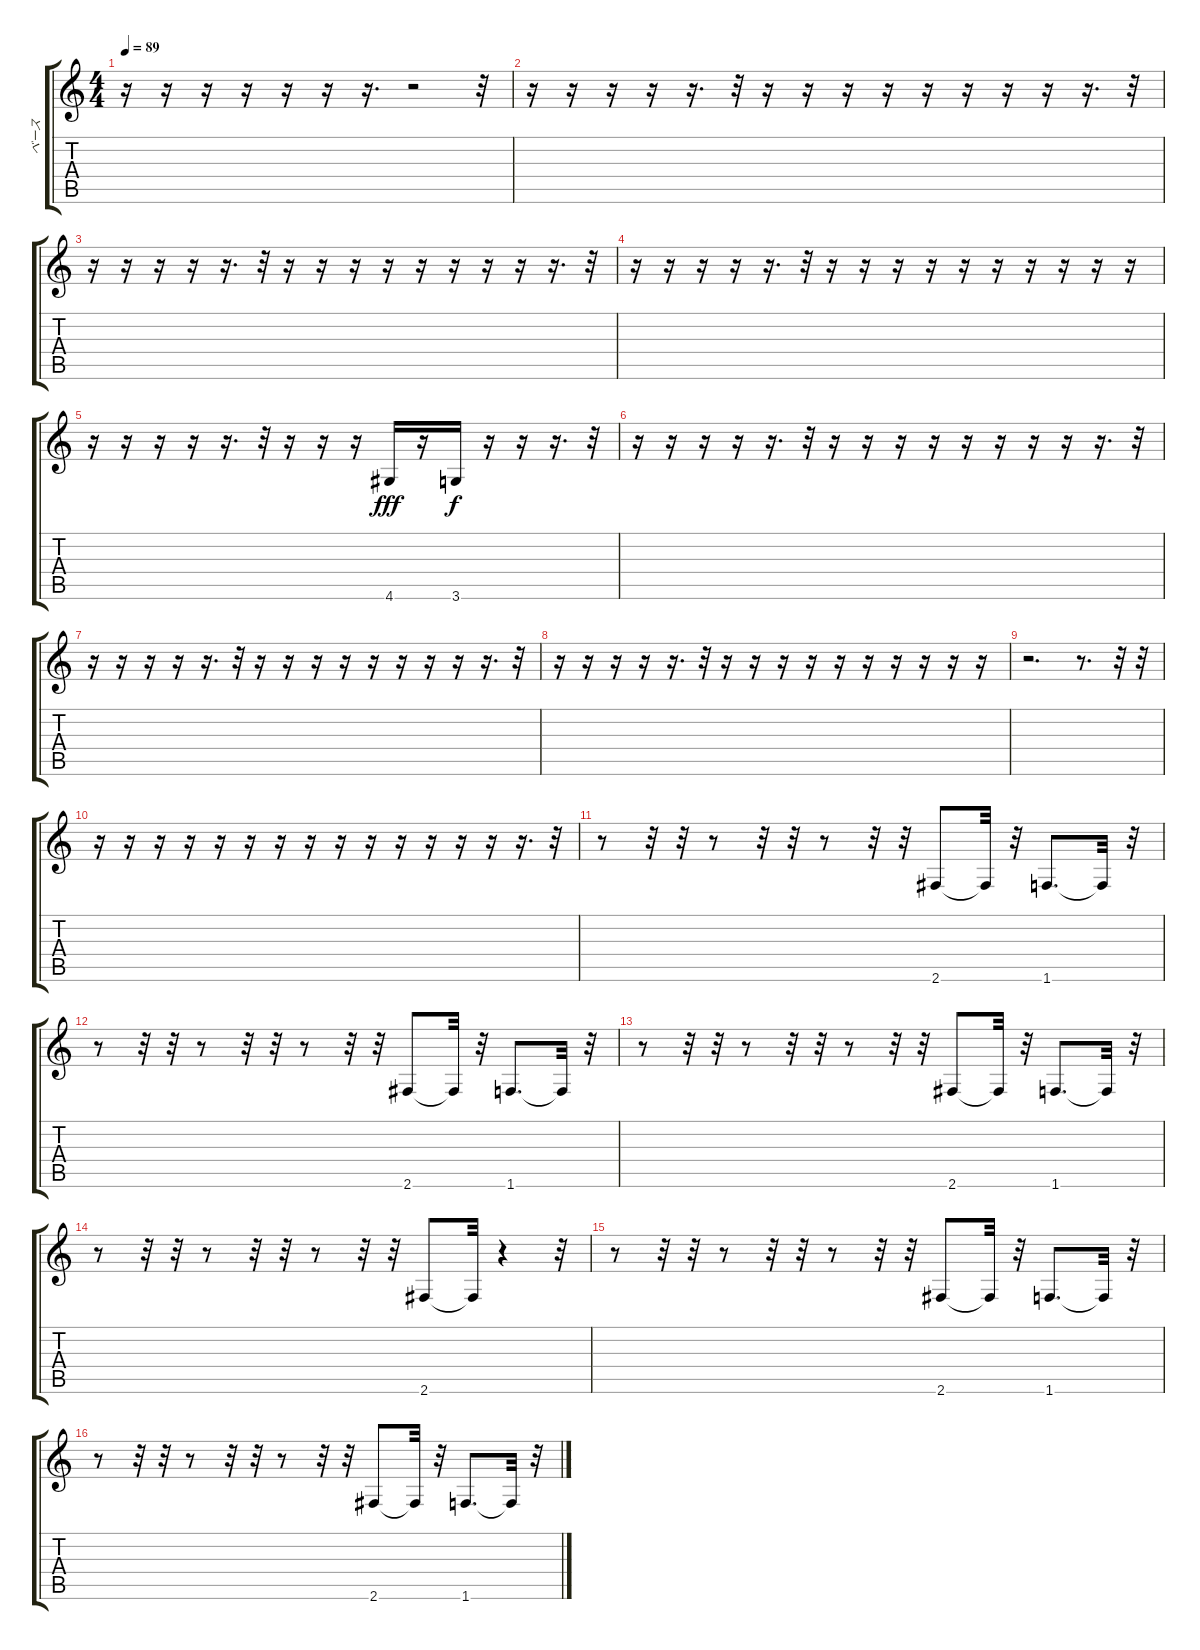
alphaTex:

\track ("ベース" "ベース") {instrument electricbassfinger}
\staff {score tabs}
\tuning (E4 B3 G3 D3 A2 E2) {hide}
\ts (4 4)
\tempo 89
\clef g2
\ks c
r.16{dy ff} r.16 r.16 r.16 r.16 r.16 r.16{d} r.2 r.32 |
r.16 r.16 r.16 r.16 r.16{d} r.32 r.16 r.16 r.16 r.16 r.16 r.16 r.16 r.16 r.16{d} r.32 |
r.16 r.16 r.16 r.16 r.16{d} r.32 r.16 r.16 r.16 r.16 r.16 r.16 r.16 r.16 r.16{d} r.32 |
r.16 r.16 r.16 r.16 r.16{d} r.32 r.16 r.16 r.16 r.16 r.16 r.16 r.16 r.16 r.16 r.16 |
r.16 r.16 r.16 r.16 r.16{d} r.32 r.16 r.16 r.16 4.6.16{dy fff} r.16 3.6.16{dy f} r.16 r.16 r.16{d} r.32 |
r.16 r.16 r.16 r.16 r.16{d} r.32 r.16 r.16 r.16 r.16 r.16 r.16 r.16 r.16 r.16{d} r.32 |
r.16 r.16 r.16 r.16 r.16{d} r.32 r.16 r.16 r.16 r.16 r.16 r.16 r.16 r.16 r.16{d} r.32 |
r.16 r.16 r.16 r.16 r.16{d} r.32 r.16 r.16 r.16 r.16 r.16 r.16 r.16 r.16 r.16 r.16 |
r.2{d} r.8{d} r.32 r.32 |
r.16 r.16 r.16 r.16 r.16 r.16 r.16 r.16 r.16 r.16 r.16 r.16 r.16 r.16 r.16{d} r.32 |
r.8 r.32 r.32 r.8 r.32 r.32 r.8 r.32 r.32 2.6.8 2.6{t}.32 r.32 1.6.8{d} 1.6{t}.32 r.32 |
r.8 r.32 r.32 r.8 r.32 r.32 r.8 r.32 r.32 2.6.8 2.6{t}.32 r.32 1.6.8{d} 1.6{t}.32 r.32 |
r.8 r.32 r.32 r.8 r.32 r.32 r.8 r.32 r.32 2.6.8 2.6{t}.32 r.32 1.6.8{d} 1.6{t}.32 r.32 |
r.8 r.32 r.32 r.8 r.32 r.32 r.8 r.32 r.32 2.6.8 2.6{t}.32 r.4 r.32 |
r.8 r.32 r.32 r.8 r.32 r.32 r.8 r.32 r.32 2.6.8 2.6{t}.32 r.32 1.6.8{d} 1.6{t}.32 r.32 |
r.8 r.32 r.32 r.8 r.32 r.32 r.8 r.32 r.32 2.6.8 2.6{t}.32 r.32 1.6.8{d} 1.6{t}.32 r.32
